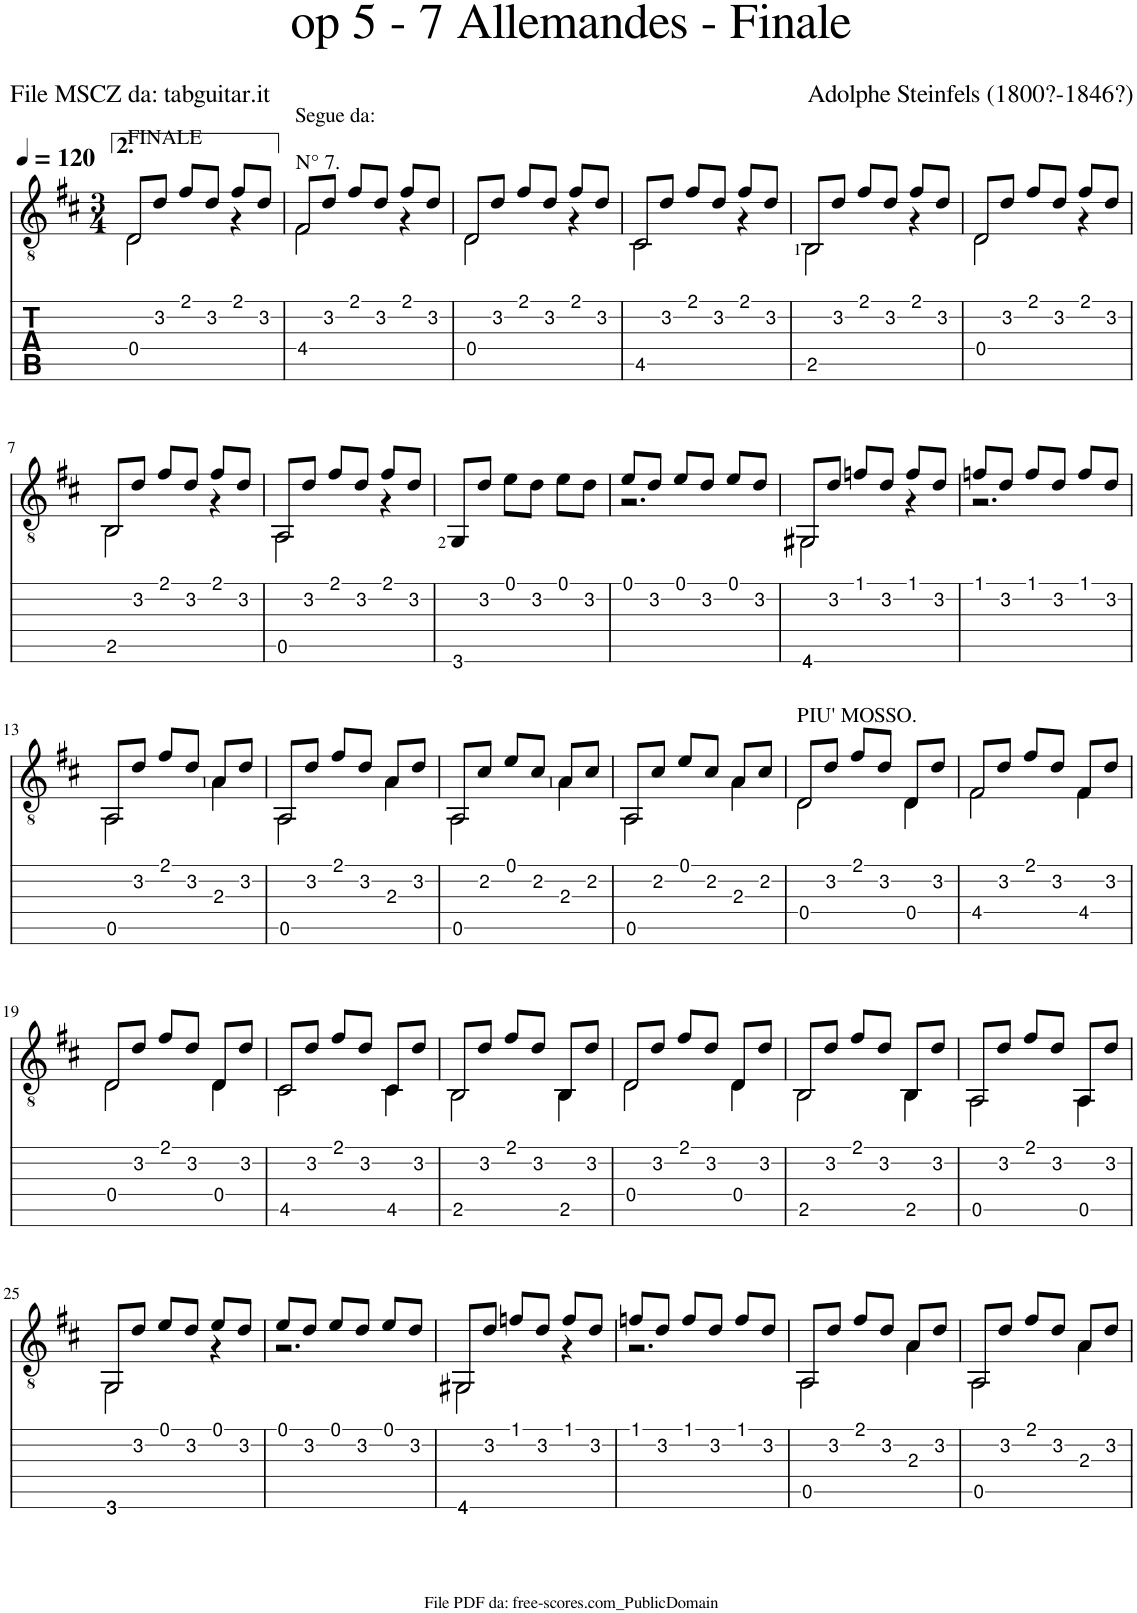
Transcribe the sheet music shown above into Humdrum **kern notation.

**kern	**kern
*part1	*part1
*staff2	*staff1
*I"Guitar	*
*I'Guit.	*
*stria6	*
*	*clefGv2
*k[f#c#]	*k[f#c#]
*M3/4	*M3/4
*MM120	*MM120
=1	=1
*^	*
!	!	!LO:TX:a:t=FINALE
!	!	!LO:N:head=open
*	*	*^
8DL	2D	8D/L	2D\
8dJ	.	8d/J	.
8f#L	.	8f#/L	.
8dJ	.	8d/J	.
8f#L	4r	8f#/L	4r
8dJ	.	8d/J	.
=2	=2	=2	=2
!	!	!LO:TX:a:t=Segue da&colon;	!
!	!	!LO:TX:a:t=N° 7.	!
!	!	!LO:N:head=open	!
8F#L	2F#	8F#/L	2F#\
8dJ	.	8d/J	.
8f#L	.	8f#/L	.
8dJ	.	8d/J	.
8f#L	4r	8f#/L	4r
8dJ	.	8d/J	.
=3	=3	=3	=3
!	!	!LO:N:head=open	!
8DL	2D	8D/L	2D\
8dJ	.	8d/J	.
8f#L	.	8f#/L	.
8dJ	.	8d/J	.
8f#L	4r	8f#/L	4r
8dJ	.	8d/J	.
=4	=4	=4	=4
!	!	!LO:N:head=open	!
8C#L	2C#	8C#/L	2C#\
8dJ	.	8d/J	.
8f#L	.	8f#/L	.
8dJ	.	8d/J	.
8f#L	4r	8f#/L	4r
8dJ	.	8d/J	.
=5	=5	=5	=5
!	!	!LO:N:head=open	!
8BBL	2BB	8BB/L	2BB\
8dJ	.	8d/J	.
8f#L	.	8f#/L	.
8dJ	.	8d/J	.
8f#L	4r	8f#/L	4r
8dJ	.	8d/J	.
=6	=6	=6	=6
!LO:N:head=open	!	!LO:N:head=open	!
8DL	2D	8D/L	2D\
8dJ	.	8d/J	.
8f#L	.	8f#/L	.
8dJ	.	8d/J	.
8f#L	4r	8f#/L	4r
8dJ	.	8d/J	.
!!LO:LB:g=z	!!
=7	=7	=7	=7
!LO:N:head=open	!	!LO:N:head=open	!
8BBL	2BB	8BB/L	2BB\
8dJ	.	8d/J	.
8f#L	.	8f#/L	.
8dJ	.	8d/J	.
8f#L	4r	8f#/L	4r
8dJ	.	8d/J	.
=8	=8	=8	=8
!	!	!LO:N:head=open	!LO:N:head=open
8AAL	2AA	8AA/L	2AA\
8dJ	.	8d/J	.
8f#L	.	8f#/L	.
8dJ	.	8d/J	.
8f#L	4r	8f#/L	4r
8dJ	.	8d/J	.
*v	*v	*	*
*	*v	*v
=9	=9
8GGL	8GG/L
8dJ	8d/J
8eL	8e\L
8dJ	8d\J
8eL	8e\L
8dJ	8d\J
=10	=10
*^	*^
8eL	2.r	8e/L	2.r
8dJ	.	8d/J	.
8eL	.	8e/L	.
8dJ	.	8d/J	.
8eL	.	8e/L	.
8dJ	.	8d/J	.
=11	=11	=11	=11
!	!	!LO:N:head=open	!
8GG#L	2GG#	8GG#X/L	2GG#\
8dJ	.	8d/J	.
8fL	.	8fn/L	.
8dJ	.	8d/J	.
8fL	4r	8f/L	4r
8dJ	.	8d/J	.
=12	=12	=12	=12
8fL	2.r	8fn/L	2.r
8dJ	.	8d/J	.
8fL	.	8f/L	.
8dJ	.	8d/J	.
8fL	.	8f/L	.
8dJ	.	8d/J	.
!!LO:LB:g=z	!!
=13	=13	=13	=13
!	!	!LO:N:head=open	!
8AAL	2AA	8AA/L	2AA\
8dJ	.	8d/J	.
8f#L	.	8f#/L	.
8dJ	.	8d/J	.
8AL	4A	8A/L	4A\
8dJ	.	8d/J	.
=14	=14	=14	=14
!LO:N:head=open	!	!LO:N:head=open	!
8AAL	2AA	8AA/L	2AA\
8dJ	.	8d/J	.
8f#L	.	8f#/L	.
8dJ	.	8d/J	.
8AL	4A	8A/L	4A\
8dJ	.	8d/J	.
=15	=15	=15	=15
!	!	!LO:N:head=open	!
8AAL	2AA	8AA/L	2AA\
8c#J	.	8c#/J	.
8eL	.	8e/L	.
8c#J	.	8c#/J	.
8AL	4A	8A/L	4A\
8c#J	.	8c#/J	.
=16	=16	=16	=16
!LO:N:head=open	!	!LO:N:head=open	!
8AAL	2AA	8AA/L	2AA\
8c#J	.	8c#/J	.
8eL	.	8e/L	.
8c#J	.	8c#/J	.
8AL	4A	8A/L	4A\
8c#J	.	8c#/J	.
=17	=17	=17	=17
!	!	!LO:TX:a:t=PIU' MOSSO.	!
!	!	!LO:N:head=open	!
8DL	2D	8D/L	2D\
8dJ	.	8d/J	.
8f#L	.	8f#/L	.
8dJ	.	8d/J	.
8DL	4D	8D/L	4D\
8dJ	.	8d/J	.
=18	=18	=18	=18
!	!	!LO:N:head=open	!
8F#L	2F#	8F#/L	2F#\
8dJ	.	8d/J	.
8f#L	.	8f#/L	.
8dJ	.	8d/J	.
8F#L	4F#	8F#/L	4F#\
8dJ	.	8d/J	.
!!LO:LB:g=z	!!
=19	=19	=19	=19
!LO:N:head=open	!	!LO:N:head=open	!
8DL	2D	8D/L	2D\
8dJ	.	8d/J	.
8f#L	.	8f#/L	.
8dJ	.	8d/J	.
8DL	4D	8D/L	4D\
8dJ	.	8d/J	.
=20	=20	=20	=20
!	!	!LO:N:head=open	!
8C#L	2C#	8C#/L	2C#\
8dJ	.	8d/J	.
8f#L	.	8f#/L	.
8dJ	.	8d/J	.
8C#L	4C#	8C#/L	4C#\
8dJ	.	8d/J	.
=21	=21	=21	=21
!	!	!LO:N:head=open	!
8BBL	2BB	8BB/L	2BB\
8dJ	.	8d/J	.
8f#L	.	8f#/L	.
8dJ	.	8d/J	.
8BBL	4BB	8BB/L	4BB\
8dJ	.	8d/J	.
=22	=22	=22	=22
!	!	!LO:N:head=open	!
8DL	2D	8D/L	2D\
8dJ	.	8d/J	.
8f#L	.	8f#/L	.
8dJ	.	8d/J	.
8DL	4D	8D/L	4D\
8dJ	.	8d/J	.
=23	=23	=23	=23
!LO:N:head=open	!	!LO:N:head=open	!
8BBL	2BB	8BB/L	2BB\
8dJ	.	8d/J	.
8f#L	.	8f#/L	.
8dJ	.	8d/J	.
8BBL	4BB	8BB/L	4BB\
8dJ	.	8d/J	.
=24	=24	=24	=24
!	!	!LO:N:head=open	!
8AAL	2AA	8AA/L	2AA\
8dJ	.	8d/J	.
8f#L	.	8f#/L	.
8dJ	.	8d/J	.
8AAL	4AA	8AA/L	4AA\
8dJ	.	8d/J	.
!!LO:LB:g=z	!!
=25	=25	=25	=25
!	!	!LO:N:head=open	!
8GGL	2GG	8GG/L	2GG\
8dJ	.	8d/J	.
8eL	.	8e/L	.
8dJ	.	8d/J	.
8eL	4r	8e/L	4r
8dJ	.	8d/J	.
=26	=26	=26	=26
8eL	2.r	8e/L	2.r
8dJ	.	8d/J	.
8eL	.	8e/L	.
8dJ	.	8d/J	.
8eL	.	8e/L	.
8dJ	.	8d/J	.
=27	=27	=27	=27
!	!	!LO:N:head=open	!
8GG#L	2GG#	8GG#X/L	2GG#\
8dJ	.	8d/J	.
8fL	.	8fn/L	.
8dJ	.	8d/J	.
8fL	4r	8f/L	4r
8dJ	.	8d/J	.
=28	=28	=28	=28
8fL	2.r	8fn/L	2.r
8dJ	.	8d/J	.
8fL	.	8f/L	.
8dJ	.	8d/J	.
8fL	.	8f/L	.
8dJ	.	8d/J	.
=29	=29	=29	=29
!	!	!LO:N:head=open	!
8AAL	2AA	8AA/L	2AA\
8dJ	.	8d/J	.
8f#L	.	8f#/L	.
8dJ	.	8d/J	.
8AL	4A	8A/L	4A\
8dJ	.	8d/J	.
=30	=30	=30	=30
!LO:N:head=open	!	!LO:N:head=open	!
8AAL	2AA	8AA/L	2AA\
8dJ	.	8d/J	.
8f#L	.	8f#/L	.
8dJ	.	8d/J	.
8AL	4A	8A/L	4A\
8dJ	.	8d/J	.
*v	*v	*	*
*	*v	*v
=	=
*-	*-
